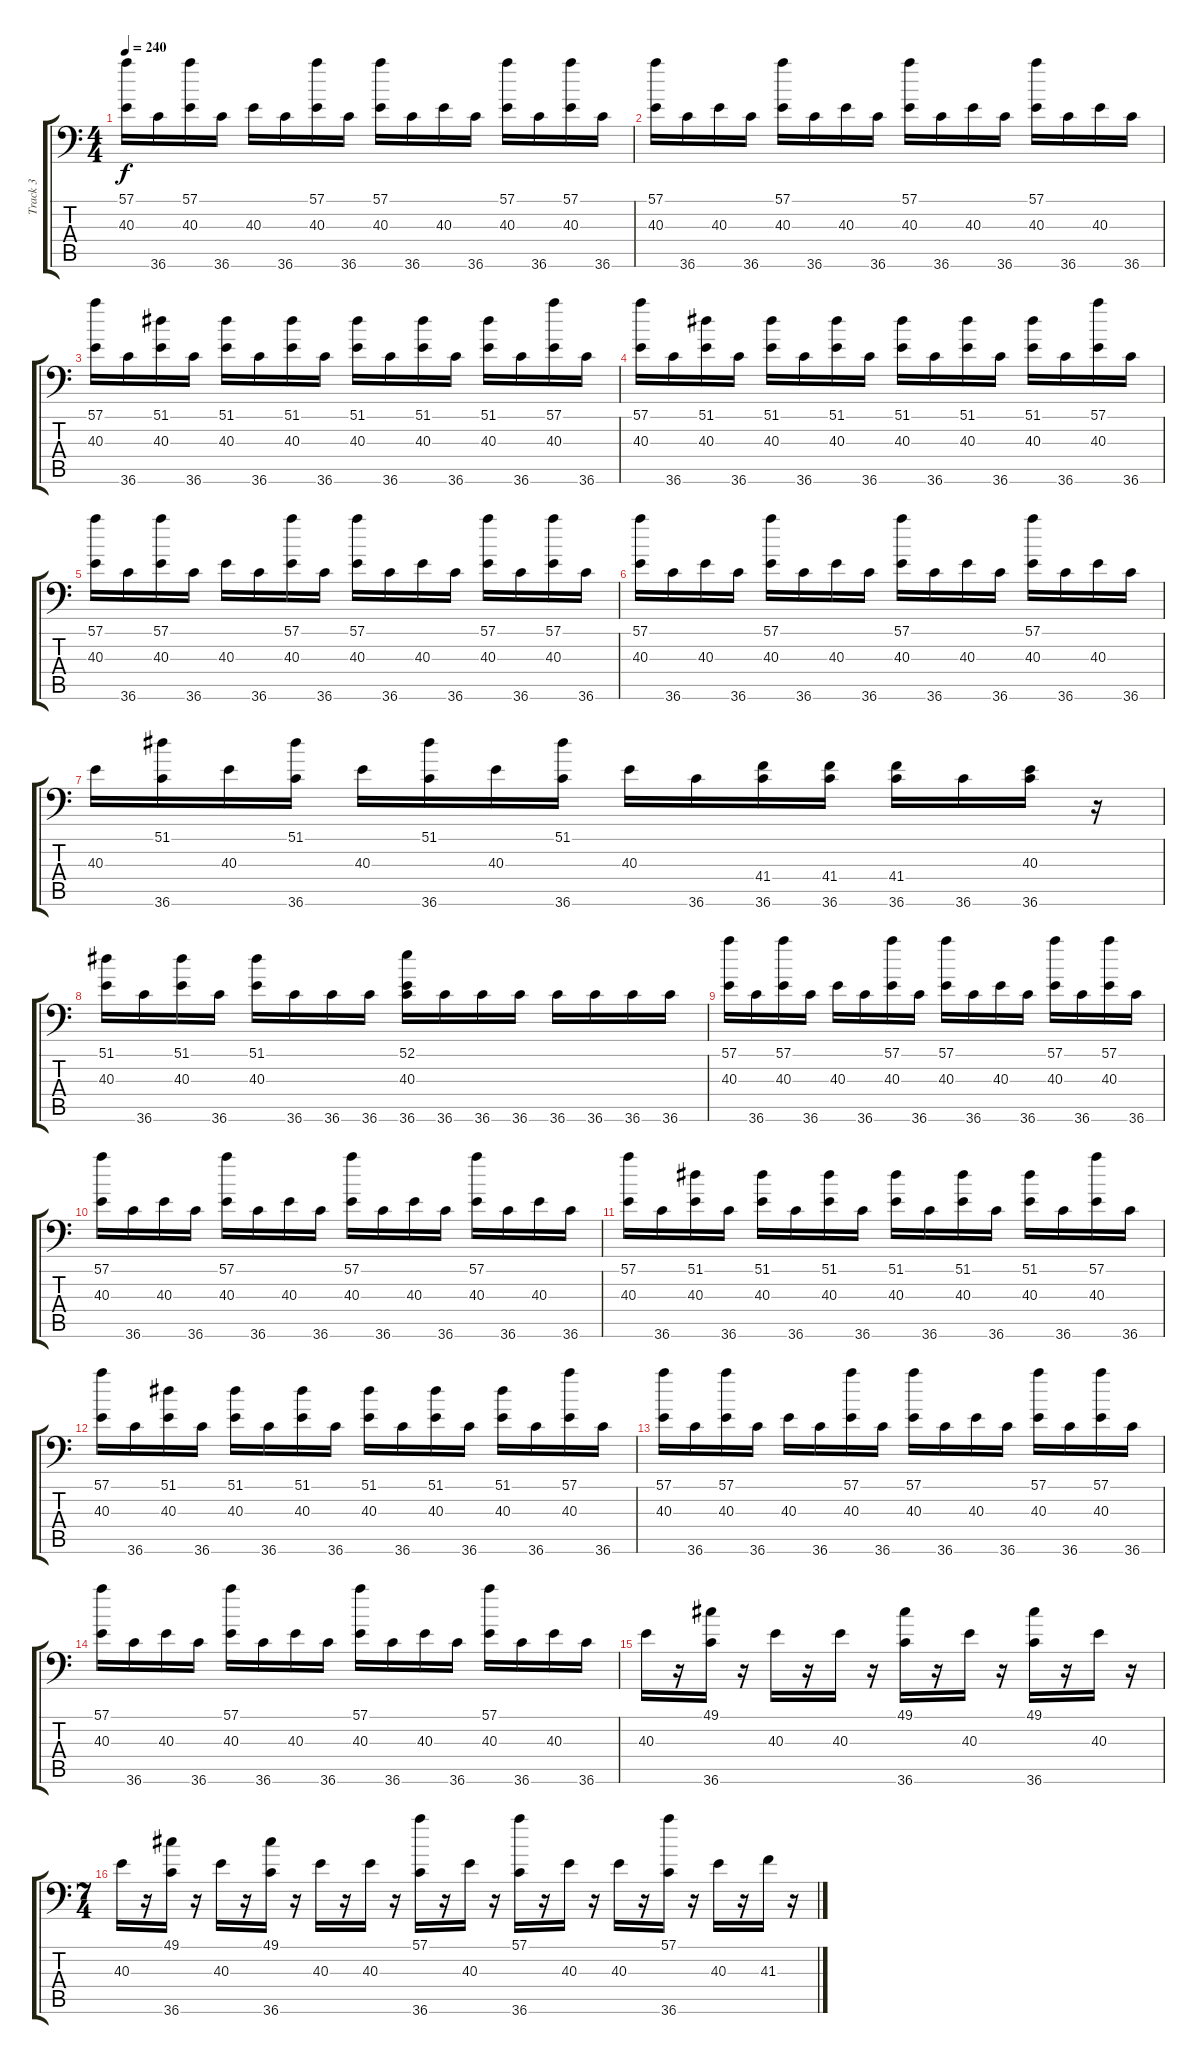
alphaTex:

\track ("Track 3" "Track 3") {instrument acousticgrandpiano}
\staff {score tabs}
\tuning (C-1 C-1 C-1 C-1 C-1 C-1) {hide}
\ts (4 4)
\tempo 240
\clef f4
\ks c
(57.1 40.3).16{dy f} 36.6.16 (57.1 40.3).16 36.6.16 40.3.16 36.6.16 (57.1 40.3).16 36.6.16 (57.1 40.3).16 36.6.16 40.3.16 36.6.16 (57.1 40.3).16 36.6.16 (57.1 40.3).16 36.6.16 |
(57.1 40.3).16 36.6.16 40.3.16 36.6.16 (57.1 40.3).16 36.6.16 40.3.16 36.6.16 (57.1 40.3).16 36.6.16 40.3.16 36.6.16 (57.1 40.3).16 36.6.16 40.3.16 36.6.16 |
(57.1 40.3).16 36.6.16 (51.1 40.3).16 36.6.16 (51.1 40.3).16 36.6.16 (51.1 40.3).16 36.6.16 (51.1 40.3).16 36.6.16 (51.1 40.3).16 36.6.16 (51.1 40.3).16 36.6.16 (57.1 40.3).16 36.6.16 |
(57.1 40.3).16 36.6.16 (51.1 40.3).16 36.6.16 (51.1 40.3).16 36.6.16 (51.1 40.3).16 36.6.16 (51.1 40.3).16 36.6.16 (51.1 40.3).16 36.6.16 (51.1 40.3).16 36.6.16 (57.1 40.3).16 36.6.16 |
(57.1 40.3).16 36.6.16 (57.1 40.3).16 36.6.16 40.3.16 36.6.16 (57.1 40.3).16 36.6.16 (57.1 40.3).16 36.6.16 40.3.16 36.6.16 (57.1 40.3).16 36.6.16 (57.1 40.3).16 36.6.16 |
(57.1 40.3).16 36.6.16 40.3.16 36.6.16 (57.1 40.3).16 36.6.16 40.3.16 36.6.16 (57.1 40.3).16 36.6.16 40.3.16 36.6.16 (57.1 40.3).16 36.6.16 40.3.16 36.6.16 |
40.3.16 (51.1 36.6).16 40.3.16 (51.1 36.6).16 40.3.16 (51.1 36.6).16 40.3.16 (51.1 36.6).16 40.3.16 36.6.16 (41.4 36.6).16 (41.4 36.6).16 (41.4 36.6).16 36.6.16 (40.3 36.6).16 r.16 |
(51.1 40.3).16 36.6.16 (51.1 40.3).16 36.6.16 (51.1 40.3).16 36.6.16 36.6.16 36.6.16 (52.1 40.3 36.6).16 36.6.16 36.6.16 36.6.16 36.6.16 36.6.16 36.6.16 36.6.16 |
(57.1 40.3).16 36.6.16 (57.1 40.3).16 36.6.16 40.3.16 36.6.16 (57.1 40.3).16 36.6.16 (57.1 40.3).16 36.6.16 40.3.16 36.6.16 (57.1 40.3).16 36.6.16 (57.1 40.3).16 36.6.16 |
(57.1 40.3).16 36.6.16 40.3.16 36.6.16 (57.1 40.3).16 36.6.16 40.3.16 36.6.16 (57.1 40.3).16 36.6.16 40.3.16 36.6.16 (57.1 40.3).16 36.6.16 40.3.16 36.6.16 |
(57.1 40.3).16 36.6.16 (51.1 40.3).16 36.6.16 (51.1 40.3).16 36.6.16 (51.1 40.3).16 36.6.16 (51.1 40.3).16 36.6.16 (51.1 40.3).16 36.6.16 (51.1 40.3).16 36.6.16 (57.1 40.3).16 36.6.16 |
(57.1 40.3).16 36.6.16 (51.1 40.3).16 36.6.16 (51.1 40.3).16 36.6.16 (51.1 40.3).16 36.6.16 (51.1 40.3).16 36.6.16 (51.1 40.3).16 36.6.16 (51.1 40.3).16 36.6.16 (57.1 40.3).16 36.6.16 |
(57.1 40.3).16 36.6.16 (57.1 40.3).16 36.6.16 40.3.16 36.6.16 (57.1 40.3).16 36.6.16 (57.1 40.3).16 36.6.16 40.3.16 36.6.16 (57.1 40.3).16 36.6.16 (57.1 40.3).16 36.6.16 |
(57.1 40.3).16 36.6.16 40.3.16 36.6.16 (57.1 40.3).16 36.6.16 40.3.16 36.6.16 (57.1 40.3).16 36.6.16 40.3.16 36.6.16 (57.1 40.3).16 36.6.16 40.3.16 36.6.16 |
40.3.16 r.16 (49.1 36.6).16 r.16 40.3.16 r.16 40.3.16 r.16 (49.1 36.6).16 r.16 40.3.16 r.16 (49.1 36.6).16 r.16 40.3.16 r.16 |
\ts (7 4)
40.3.16 r.16 (49.1 36.6).16 r.16 40.3.16 r.16 (49.1 36.6).16 r.16 40.3.16 r.16 40.3.16 r.16 (57.1 36.6).16 r.16 40.3.16 r.16 (57.1 36.6).16 r.16 40.3.16 r.16 40.3.16 r.16 (57.1 36.6).16 r.16 40.3.16 r.16 41.3.16 r.16
